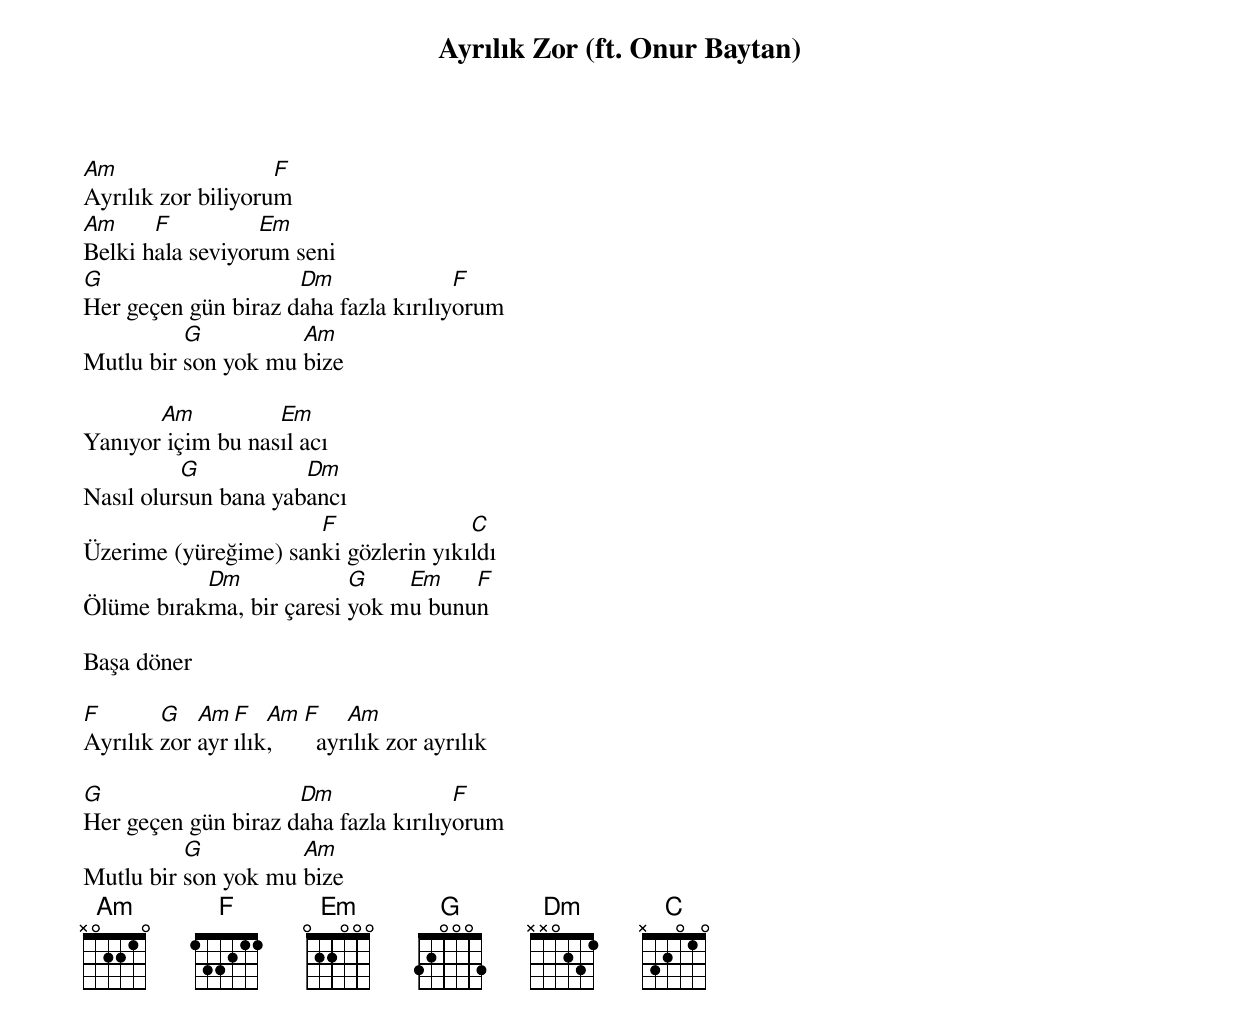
{title: Ayrılık Zor (ft. Onur Baytan)}
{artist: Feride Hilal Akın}

Am                  F
Ayrılık zor biliyorum
Am     F          Em
Belki hala seviyorum seni
G                    Dm               F
Her geçen gün biraz daha fazla kırılıyorum
          G          Am
Mutlu bir son yok mu bize

       Am          Em
Yanıyor içim bu nasıl acı
          G           Dm
Nasıl olursun bana yabancı
                      F               C
Üzerime (yüreğime) sanki gözlerin yıkıldı
           Dm             G    Em    F
Ölüme bırakma, bir çaresi yok mu bunun

Başa döner

F       G   Am F   Am    F    Am
Ayrılık zor ayrılık,       ayrılık zor ayrılık

G                    Dm               F
Her geçen gün biraz daha fazla kırılıyorum
          G          Am
Mutlu bir son yok mu bize
